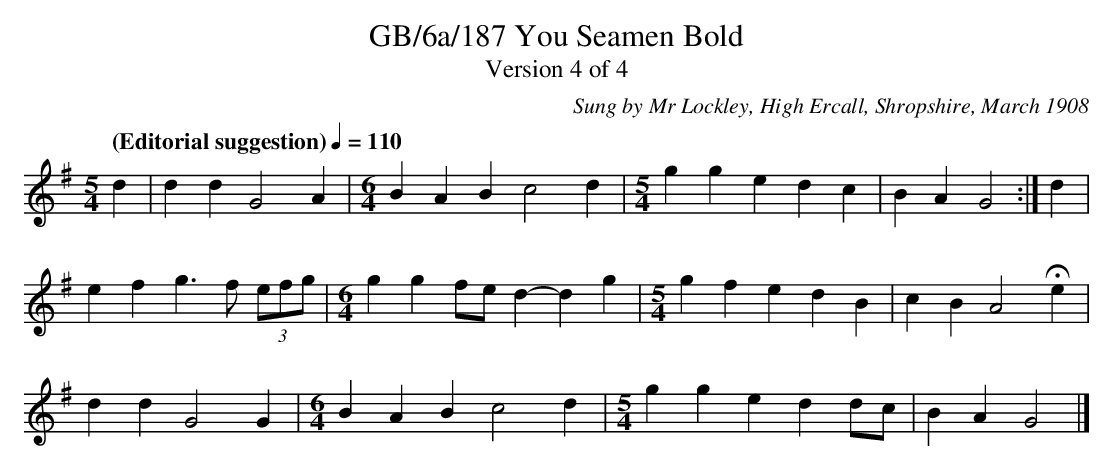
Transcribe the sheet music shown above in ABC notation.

X:1
T:GB/6a/187 You Seamen Bold
T:Version 4 of 4
C:Sung by Mr Lockley, High Ercall, Shropshire, March 1908
M:5/4
L:1/4
Q:"(Editorial suggestion)" 1/4=110
K:G
d | d d G2 A |[M:6/4] B A B c2 d |[M:5/4] g g e d c | B A G2 :| d |
e f g3/2 f/ (3e/f/g/ |[M:6/4] g g f/e/ d-d g |[M:5/4] g f e d B | c B A2 He |
d d G2 G |[M:6/4] B A B c2 d |[M:5/4] g g e d d/c/ | B A G2 |]
